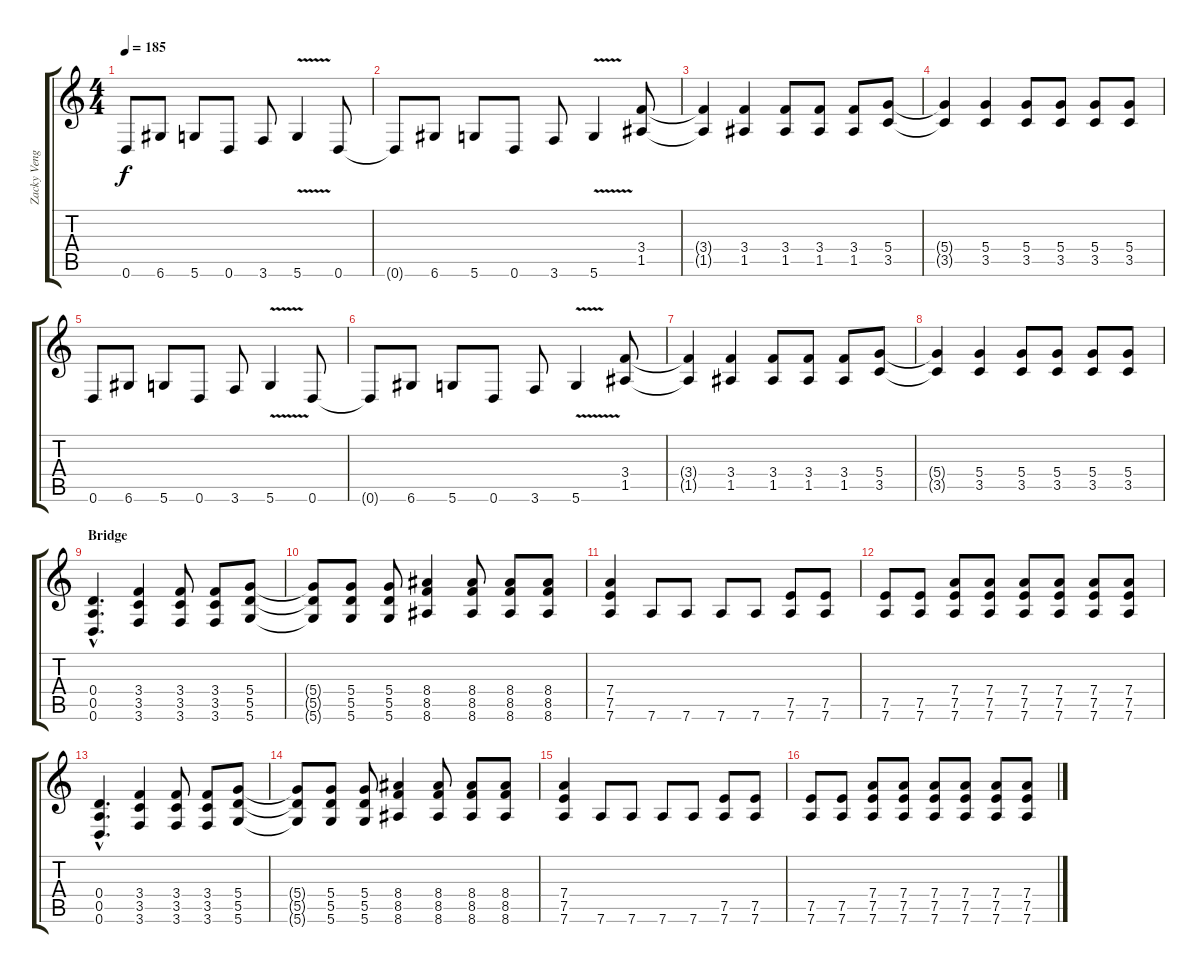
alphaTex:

\track ("Zacky Vengeance II" "Zacky Veng") {instrument distortionguitar}
\staff {score tabs}
\tuning (E4 B3 G3 D3 A2 D2) {hide}
\ts (4 4)
\tempo 185
\clef g2
\ks c
0.6.8{dy f} 6.6.8 5.6.8 0.6.8 3.6.8 5.6{v}.4 0.6.8 |
0.6{t}.8 6.6.8 5.6.8 0.6.8 3.6.8 5.6{v}.4 (3.4 1.5).8 |
(3.4{t} 1.5{t}).4 (3.4 1.5).4 (3.4 1.5).8 (3.4 1.5).8 (3.4 1.5).8 (5.4 3.5).8 |
(5.4{t} 3.5{t}).4 (5.4 3.5).4 (5.4 3.5).8 (5.4 3.5).8 (5.4 3.5).8 (5.4 3.5).8 |
0.6.8 6.6.8 5.6.8 0.6.8 3.6.8 5.6{v}.4 0.6.8 |
0.6{t}.8 6.6.8 5.6.8 0.6.8 3.6.8 5.6{v}.4 (3.4 1.5).8 |
(3.4{t} 1.5{t}).4 (3.4 1.5).4 (3.4 1.5).8 (3.4 1.5).8 (3.4 1.5).8 (5.4 3.5).8 |
(5.4{t} 3.5{t}).4 (5.4 3.5).4 (5.4 3.5).8 (5.4 3.5).8 (5.4 3.5).8 (5.4 3.5).8 |
\section ("" "Bridge")
(0.4{hac} 0.5{hac} 0.6{hac}).4{d} (3.4 3.5 3.6).4 (3.4 3.5 3.6).8 (3.4 3.5 3.6).8 (5.4 5.5 5.6).8 |
(5.4{t} 5.5{t} 5.6{t}).8 (5.4 5.5 5.6).8 (5.4 5.5 5.6).8 (8.4 8.5 8.6).4 (8.4 8.5 8.6).8 (8.4 8.5 8.6).8 (8.4 8.5 8.6).8 |
(7.4 7.5 7.6).4 7.6.8 7.6.8 7.6.8 7.6.8 (7.5 7.6).8 (7.5 7.6).8 |
(7.5 7.6).8 (7.5 7.6).8 (7.4 7.5 7.6).8 (7.4 7.5 7.6).8 (7.4 7.5 7.6).8 (7.4 7.5 7.6).8 (7.4 7.5 7.6).8 (7.4 7.5 7.6).8 |
(0.4{hac} 0.5{hac} 0.6{hac}).4{d} (3.4 3.5 3.6).4 (3.4 3.5 3.6).8 (3.4 3.5 3.6).8 (5.4 5.5 5.6).8 |
(5.4{t} 5.5{t} 5.6{t}).8 (5.4 5.5 5.6).8 (5.4 5.5 5.6).8 (8.4 8.5 8.6).4 (8.4 8.5 8.6).8 (8.4 8.5 8.6).8 (8.4 8.5 8.6).8 |
(7.4 7.5 7.6).4 7.6.8 7.6.8 7.6.8 7.6.8 (7.5 7.6).8 (7.5 7.6).8 |
(7.5 7.6).8 (7.5 7.6).8 (7.4 7.5 7.6).8 (7.4 7.5 7.6).8 (7.4 7.5 7.6).8 (7.4 7.5 7.6).8 (7.4 7.5 7.6).8 (7.4 7.5 7.6).8
